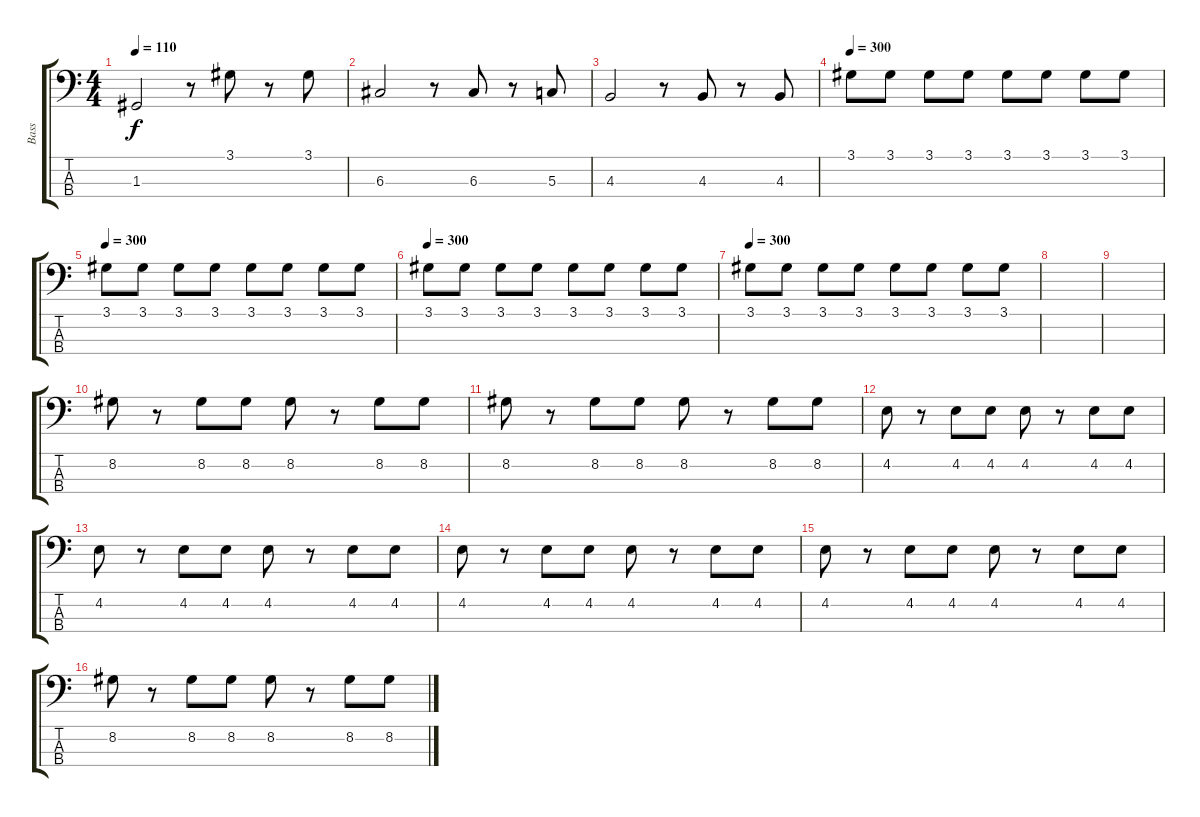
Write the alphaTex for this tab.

\track ("Bass" "Bass") {instrument electricbasspick}
\staff {score tabs}
\tuning (F2 C2 G1 D1) {hide}
\ts (4 4)
\tempo 110
\clef f4
\ks c
1.3.2{dy f} r.8 3.1.8 r.8 3.1.8 |
6.3.2 r.8 6.3.8 r.8 5.3.8 |
4.3.2 r.8 4.3.8 r.8 4.3.8 |
\tempo 300
3.1.8 3.1.8 3.1.8 3.1.8 3.1.8 3.1.8 3.1.8 3.1.8 |
\tempo 300
3.1.8 3.1.8 3.1.8 3.1.8 3.1.8 3.1.8 3.1.8 3.1.8 |
\tempo 300
3.1.8 3.1.8 3.1.8 3.1.8 3.1.8 3.1.8 3.1.8 3.1.8 |
\tempo 300
3.1.8 3.1.8 3.1.8 3.1.8 3.1.8 3.1.8 3.1.8 3.1.8 |
|
|
8.2.8 r.8 8.2.8 8.2.8 8.2.8 r.8 8.2.8 8.2.8 |
8.2.8 r.8 8.2.8 8.2.8 8.2.8 r.8 8.2.8 8.2.8 |
4.2.8 r.8 4.2.8 4.2.8 4.2.8 r.8 4.2.8 4.2.8 |
4.2.8 r.8 4.2.8 4.2.8 4.2.8 r.8 4.2.8 4.2.8 |
4.2.8 r.8 4.2.8 4.2.8 4.2.8 r.8 4.2.8 4.2.8 |
4.2.8 r.8 4.2.8 4.2.8 4.2.8 r.8 4.2.8 4.2.8 |
8.2.8 r.8 8.2.8 8.2.8 8.2.8 r.8 8.2.8 8.2.8
